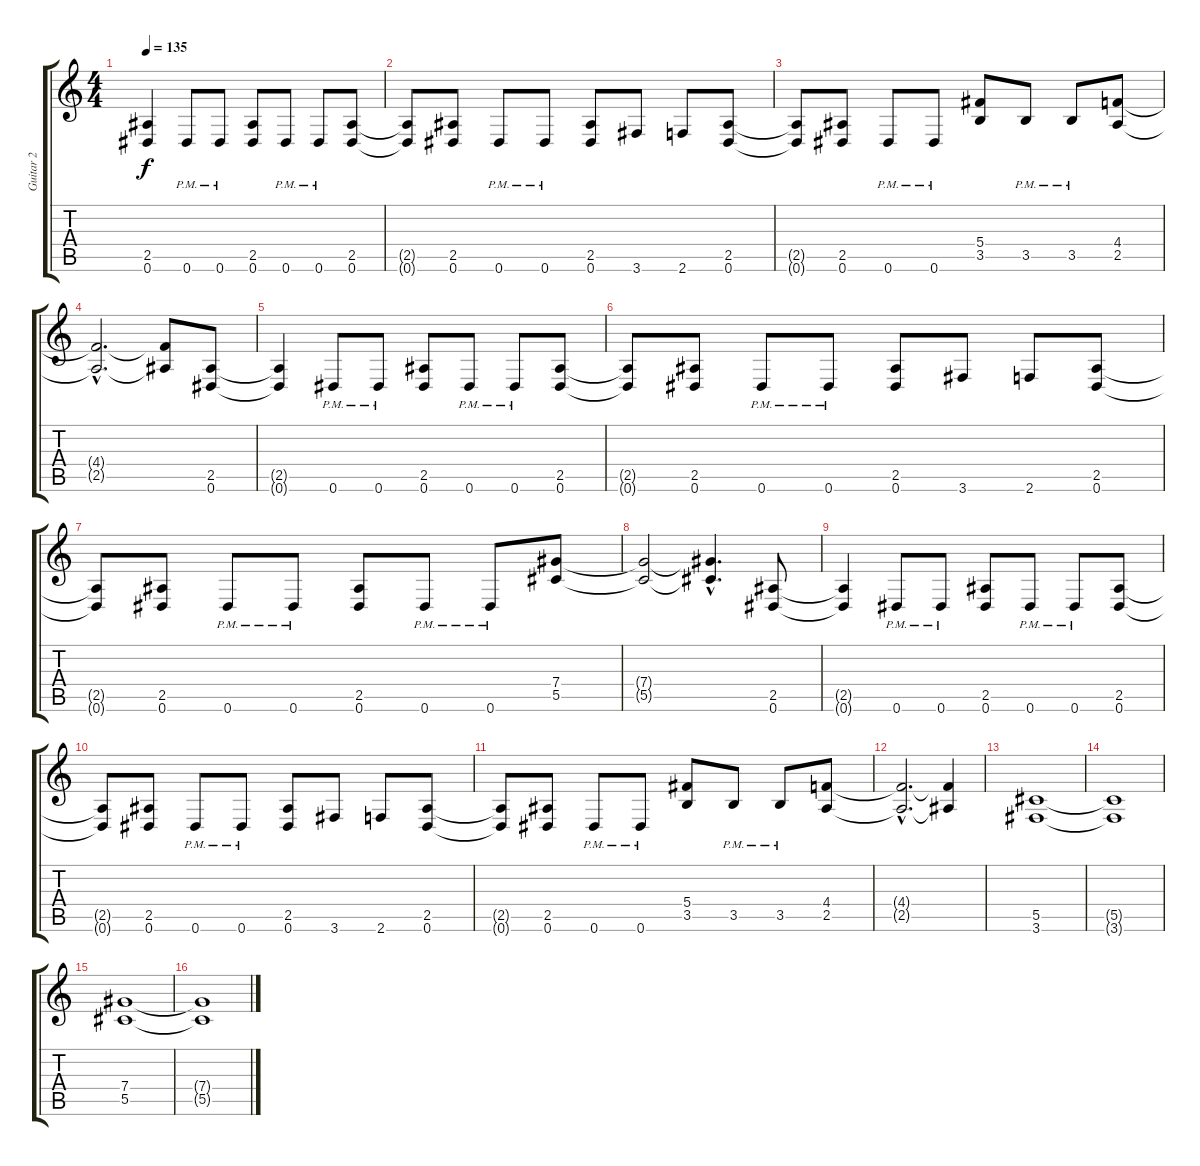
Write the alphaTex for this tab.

\track ("Guitar 2" "Guitar 2") {instrument distortionguitar}
\staff {score tabs}
\tuning (Eb4 Bb3 Gb3 Db3 Ab2 Eb2) {hide}
\ts (4 4)
\tempo 135
\clef g2
\ks c
(2.5{t} 0.6{t}).4{dy f} 0.6{pm}.8 0.6{pm}.8 (2.5 0.6).8 0.6{pm}.8 0.6{pm}.8 (2.5 0.6).8 |
(2.5{t} 0.6{t}).8 (2.5 0.6).8 0.6{pm}.8 0.6{pm}.8 (2.5 0.6).8 3.6.8 2.6.8 (2.5 0.6).8 |
(2.5{t} 0.6{t}).8 (2.5 0.6).8 0.6{pm}.8 0.6{pm}.8 (5.4 3.5).8 3.5{pm}.8 3.5{pm}.8 (4.4 2.5).8 |
(4.4{hac t} 2.5{hac t}).2{d} (4.4{t} 2.5{t}).8 (2.5 0.6).8 |
(2.5{t} 0.6{t}).4 0.6{pm}.8 0.6{pm}.8 (2.5 0.6).8 0.6{pm}.8 0.6{pm}.8 (2.5 0.6).8 |
(2.5{t} 0.6{t}).8 (2.5 0.6).8 0.6{pm}.8 0.6{pm}.8 (2.5 0.6).8 3.6.8 2.6.8 (2.5 0.6).8 |
(2.5{t} 0.6{t}).8 (2.5 0.6).8 0.6{pm}.8 0.6{pm}.8 (2.5 0.6).8 0.6{pm}.8 0.6{pm}.8 (7.4 5.5).8 |
(7.4{t} 5.5{t}).2 (7.4{hac t} 5.5{hac t}).4{d} (2.5 0.6).8 |
(2.5{t} 0.6{t}).4 0.6{pm}.8 0.6{pm}.8 (2.5 0.6).8 0.6{pm}.8 0.6{pm}.8 (2.5 0.6).8 |
(2.5{t} 0.6{t}).8 (2.5 0.6).8 0.6{pm}.8 0.6{pm}.8 (2.5 0.6).8 3.6.8 2.6.8 (2.5 0.6).8 |
(2.5{t} 0.6{t}).8 (2.5 0.6).8 0.6{pm}.8 0.6{pm}.8 (5.4 3.5).8 3.5{pm}.8 3.5{pm}.8 (4.4 2.5).8 |
(4.4{hac t} 2.5{hac t}).2{d} (4.4{t} 2.5{t}).4 |
(5.5 3.6).1 |
(5.5{t} 3.6{t}).1 |
(7.4 5.5).1 |
(7.4{t} 5.5{t}).1
